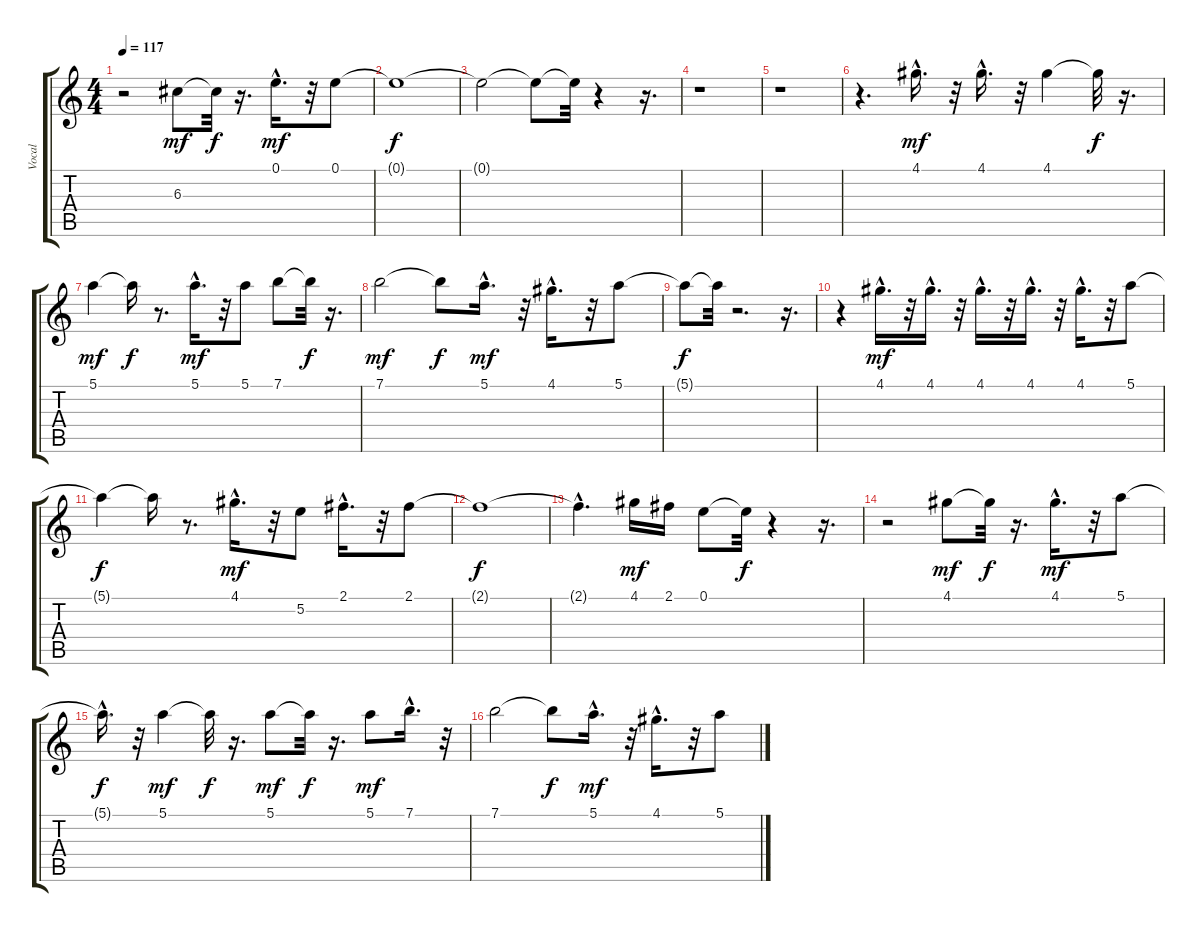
\track ("Vocal" "Vocal") {instrument banjo}
\staff {score tabs}
\tuning (E4 B3 G3 D3 A2 E2) {hide}
\displaytranspose 12
\ts (4 4)
\tempo 117
\clef g2
\ks c
r.2{dy f} 6.3.8{dy mf} 6.3{t}.32{dy f} r.16{d} 0.1{hac}.16{d dy mf} r.32 0.1.8 |
0.1{t}.1{dy f} |
0.1{t}.2 0.1{t}.8 0.1{t}.32 r.4 r.16{d} |
r.1 |
r.1 |
r.4{d} 4.1{hac}.16{d dy mf} r.32 4.1{hac}.16{d} r.32 4.1.4 4.1{t}.32{dy f} r.16{d} |
5.1.4{dy mf} 5.1{t}.16{dy f} r.8{d} 5.1{hac}.16{d dy mf} r.32 5.1.8 7.1.8 7.1{t}.32{dy f} r.16{d} |
7.1.2{dy mf} 7.1{t}.8{dy f} 5.1{hac}.16{d dy mf} r.32 4.1{hac}.16{d} r.32 5.1.8 |
5.1{t}.8{dy f} 5.1{t}.32 r.2{d} r.16{d} |
r.4 4.1{hac}.16{d dy mf} r.32 4.1{hac}.16{d} r.32 4.1{hac}.16{d} r.32 4.1{hac}.16{d} r.32 4.1{hac}.16{d} r.32 5.1.8 |
5.1{t}.4{dy f} 5.1{t}.16 r.8{d} 4.1{hac}.16{d dy mf} r.32 5.2.8 2.1{hac}.16{d} r.32 2.1.8 |
2.1{t}.1{dy f} |
2.1{hac t}.4{d} 4.1.16{dy mf} 2.1.16 0.1.8 0.1{t}.32{dy f} r.4 r.16{d} |
r.2 4.1.8{dy mf} 4.1{t}.32{dy f} r.16{d} 4.1{hac}.16{d dy mf} r.32 5.1.8 |
5.1{hac t}.16{d dy f} r.32 5.1.4{dy mf} 5.1{t}.32{dy f} r.16{d} 5.1.8{dy mf} 5.1{t}.32{dy f} r.16{d} 5.1.8{dy mf} 7.1{hac}.16{d} r.32 |
7.1.2 7.1{t}.8{dy f} 5.1{hac}.16{d dy mf} r.32 4.1{hac}.16{d} r.32 5.1.8
